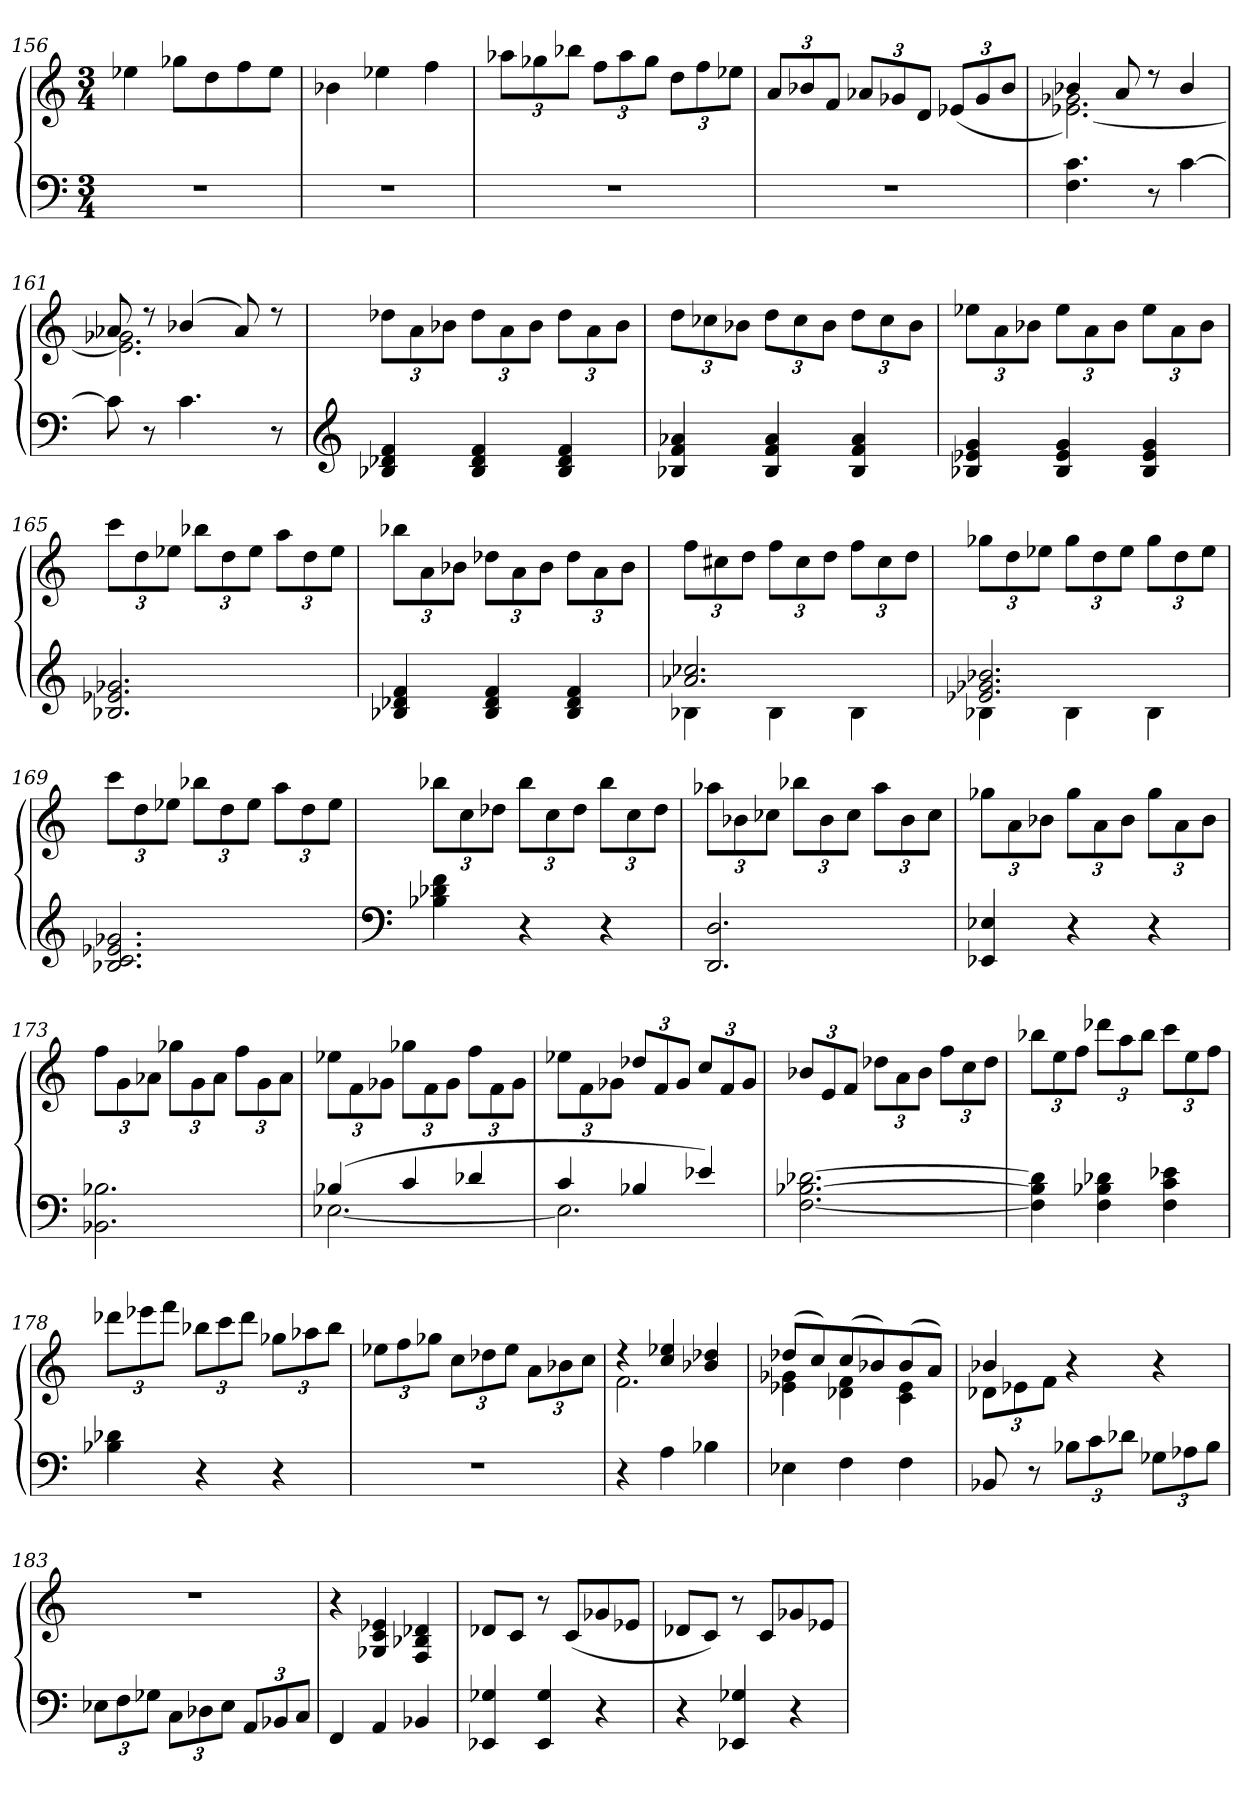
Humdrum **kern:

**kern	**kern
*part1	*part1
*staff2	*staff1
*clefF4	*clefG2
*k[]	*k[]
*M3/4	*M3/4
=156	=156
2.r	4ee-X\
.	8gg-X\L
.	8dd\
.	8ff\
.	8ee-\J
=157	=157
2.r	4b-X\
.	4ee-X\
.	4ff\
=158	=158
2.r	12aa-X\L
.	12gg-X\
.	12bb-X\J
.	12ff\L
.	12aa-\
.	12gg-\J
.	12dd\L
.	12ff\
.	12ee-X\J
=159	=159
2.r	12a/L
.	12b-X/
.	12f/J
.	12a-X/L
.	12g-X/
.	12d/J
.	(12e-X/L
.	12g-/
.	12b-/J
=160	=160
*	*MM40
*	*^
4.F\ 4.c\	4b-X/	[2.e-X\ 2.g-X\)
.	8a/	.
8r	8r	.
[4c\	4b-/	.
=161	=161	=161
8c\]	8a-X/	2.e-]\ 2.g-X\
8r	8r	.
4.c\	(4b-X/	.
.	8a-/)	.
8r	8r	.
*	*v	*v
=162	=162
*clefG2	*
*	*MM120
4B-X/ 4d-X/ 4f/	12dd-X\L
.	12a\
.	12b-X\J
4B-/ 4d-/ 4f/	12dd-\L
.	12a\
.	12b-\J
4B-/ 4d-/ 4f/	12dd-\L
.	12a\
.	12b-\J
=163	=163
4B-X/ 4f/ 4a-X/	12dd\L
.	12cc-X\
.	12b-X\J
4B-/ 4f/ 4a-/	12dd\L
.	12cc-\
.	12b-\J
4B-/ 4f/ 4a-/	12dd\L
.	12cc-\
.	12b-\J
=164	=164
4B-X/ 4e-X/ 4g/	12ee-X\L
.	12a\
.	12b-X\J
4B-/ 4e-/ 4g/	12ee-\L
.	12a\
.	12b-\J
4B-/ 4e-/ 4g/	12ee-\L
.	12a\
.	12b-\J
=165	=165
2.B-X/ 2.e-X/ 2.g-X/	12ccc\L
.	12dd\
.	12ee-X\J
.	12bb-X\L
.	12dd\
.	12ee-\J
.	12aa\L
.	12dd\
.	12ee-\J
=166	=166
4B-X/ 4d-X/ 4f/	12bb-X\L
.	12a\
.	12b-X\J
4B-/ 4d-/ 4f/	12dd-X\L
.	12a\
.	12b-\J
4B-/ 4d-/ 4f/	12dd-\L
.	12a\
.	12b-\J
=167	=167
*^	*
2.a-X/ 2.cc-X/	4B-X\	12ff\L
.	.	12cc#X\
.	.	12dd\J
.	4B-\	12ff\L
.	.	12cc#\
.	.	12dd\J
.	4B-\	12ff\L
.	.	12cc#\
.	.	12dd\J
=168	=168	=168
2.e-X/ 2.g-X/ 2.b-X/	4B-X\	12gg-X\L
.	.	12dd\
.	.	12ee-X\J
.	4B-\	12gg-\L
.	.	12dd\
.	.	12ee-\J
.	4B-\	12gg-\L
.	.	12dd\
.	.	12ee-\J
*v	*v	*
=169	=169
2.B-X/ 2.c/ 2.e-X/ 2.g-X/	12ccc\L
.	12dd\
.	12ee-X\J
.	12bb-X\L
.	12dd\
.	12ee-\J
.	12aa\L
.	12dd\
.	12ee-\J
=170	=170
*clefF4	*
4B-X\ 4d-X\ 4f\	12bb-X\L
.	12cc\
.	12dd-X\J
4r	12bb-\L
.	12cc\
.	12dd-\J
4r	12bb-\L
.	12cc\
.	12dd-\J
=171	=171
2.DD/ 2.D/	12aa-X\L
.	12b-X\
.	12cc-X\J
.	12bb-X\L
.	12b-\
.	12cc-\J
.	12aa-\L
.	12b-\
.	12cc-\J
=172	=172
4EE-X/ 4E-X/	12gg-X\L
.	12a\
.	12b-X\J
4r	12gg-\L
.	12a\
.	12b-\J
4r	12gg-\L
.	12a\
.	12b-\J
=173	=173
2.BB-X\ 2.B-X\	12ff\L
.	12g\
.	12a-X\J
.	12gg-X\L
.	12g\
.	12a-\J
.	12ff\L
.	12g\
.	12a-\J
=174	=174
*^	*
(4B-X/	[2.E-X\	12ee-X\L
.	.	12f\
.	.	12g-X\J
4c/	.	12gg-X\L
.	.	12f\
.	.	12g-\J
4d-X/	.	12ff\L
.	.	12f\
.	.	12g-\J
=175	=175	=175
4c/	2.E-\]	12ee-X\L
.	.	12f\
.	.	12g-X\J
4B-X/	.	12dd-X/L
.	.	12f/
.	.	12g-/J
4e-X/)	.	12cc/L
.	.	12f/
.	.	12g-/J
*v	*v	*
=176	=176
[2.F\ [2.B-X\ [2.d-X\	12b-X/L
.	12e/
.	12f/J
.	12dd-X\L
.	12a\
.	12b-\J
.	12ff\L
.	12cc\
.	12dd-\J
=177	=177
4F]\ 4B-]\ 4d-]\	12bb-X\L
.	12ee\
.	12ff\J
4F\ 4B-X\ 4d-X\	12ddd-X\L
.	12aa\
.	12bb-\J
4F\ 4c\ 4e-X\	12ccc\L
.	12ee\
.	12ff\J
=178	=178
4B-X\ 4d-X\	12ddd-X\L
.	12eee-X\
.	12fff\J
4r	12bb-X\L
.	12ccc\
.	12ddd-\J
4r	12gg-X\L
.	12aa-X\
.	12bb-\J
=179	=179
2.r	12ee-X\L
.	12ff\
.	12gg-X\J
.	12cc\L
.	12dd-X\
.	12ee-\J
.	12a\L
.	12b-X\
.	12cc\J
=180	=180
*	*^
4r	4r	2.f\
4A\	4cc/ 4ee-X/	.
4B-X\	4b-X/ 4dd-X/	.
=181	=181	=181
4E-X\	(8dd-X/L	4e-X\ 4g-X\
.	8cc/)	.
4F\	(8cc/	4d-X\ 4f\
.	8b-X/)	.
4F\	(8b-/	4c\ 4e-\
.	8a/J)	.
=182	=182	=182
8BB-X/	4b-X/	12d-X\L
.	.	12e-X\
8r	.	.
.	.	12f\J
12B-X\L	4r	2ryy
12c\	.	.
12d-X\J	.	.
12G-X\L	4r	.
12A-X\	.	.
12B-\J	.	.
*	*v	*v
=183	=183
12E-X\L	2.r
12F\	.
12G-X\J	.
12C\L	.
12D-X\	.
12E-\J	.
12AA/L	.
12BB-X/	.
12C/J	.
=184	=184
4FF/	4r
4AA/	4G-X/ 4c/ 4e-X/
4BB-X/	4F/ 4B-X/ 4d-X/
=185	=185
4EE-X/ 4G-X/	8d-X/L
.	8c/J
4EE-/ 4G-/	8r
.	(8c/L
4r	8g-X/
.	8e-X/J
=186	=186
4r	8d-X/L
.	8c/J)
4EE-X/ 4G-X/	8r
.	8c/L
4r	8g-X/
.	8e-X/J
=	=
*-	*-
